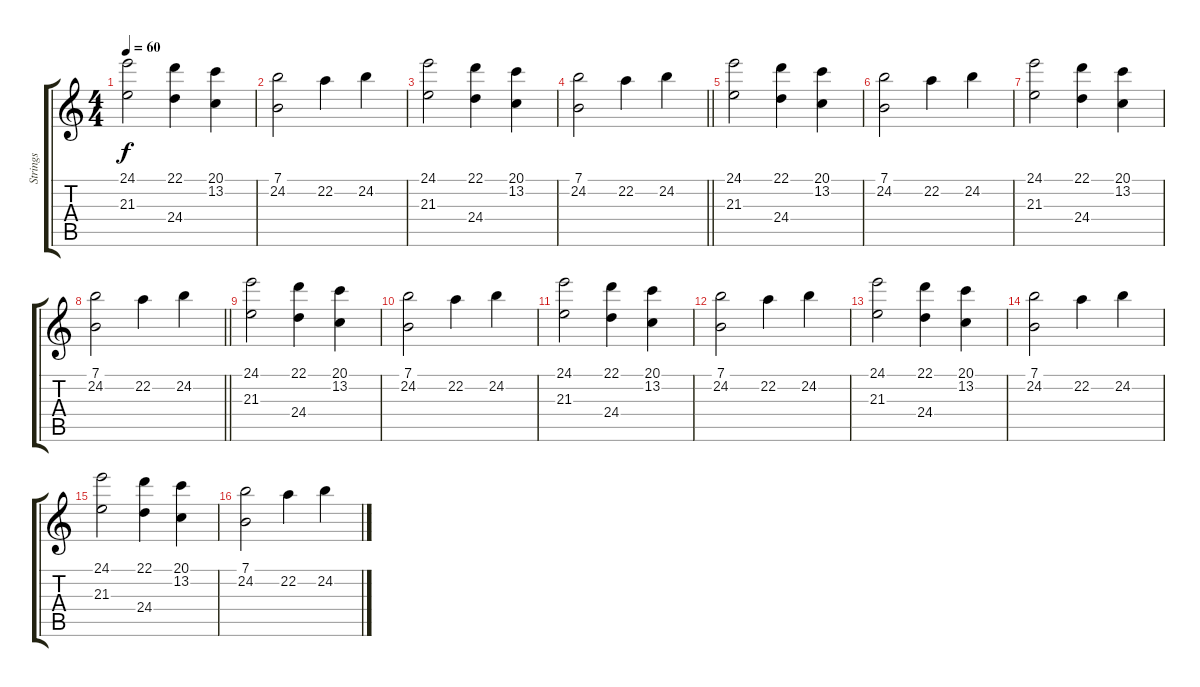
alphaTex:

\track ("Strings" "Strings") {instrument stringensemble1 bank 255}
\staff {score tabs}
\tuning (E4 B3 G3 D3 A2 E2) {hide}
\ts (4 4)
\tempo 60
\clef g2
\ks c
(24.1 21.3).2{dy f} (22.1 24.4).4 (20.1 13.2).4 |
(7.1 24.2).2 22.2.4 24.2.4 |
(24.1 21.3).2 (22.1 24.4).4 (20.1 13.2).4 |
\barLineRight lightlight
(7.1 24.2).2 22.2.4 24.2.4 |
(24.1 21.3).2 (22.1 24.4).4 (20.1 13.2).4 |
(7.1 24.2).2 22.2.4 24.2.4 |
(24.1 21.3).2 (22.1 24.4).4 (20.1 13.2).4 |
\barLineRight lightlight
(7.1 24.2).2 22.2.4 24.2.4 |
(24.1 21.3).2 (22.1 24.4).4 (20.1 13.2).4 |
(7.1 24.2).2 22.2.4 24.2.4 |
(24.1 21.3).2 (22.1 24.4).4 (20.1 13.2).4 |
(7.1 24.2).2 22.2.4 24.2.4 |
(24.1 21.3).2 (22.1 24.4).4 (20.1 13.2).4 |
(7.1 24.2).2 22.2.4 24.2.4 |
(24.1 21.3).2 (22.1 24.4).4 (20.1 13.2).4 |
(7.1 24.2).2 22.2.4 24.2.4
